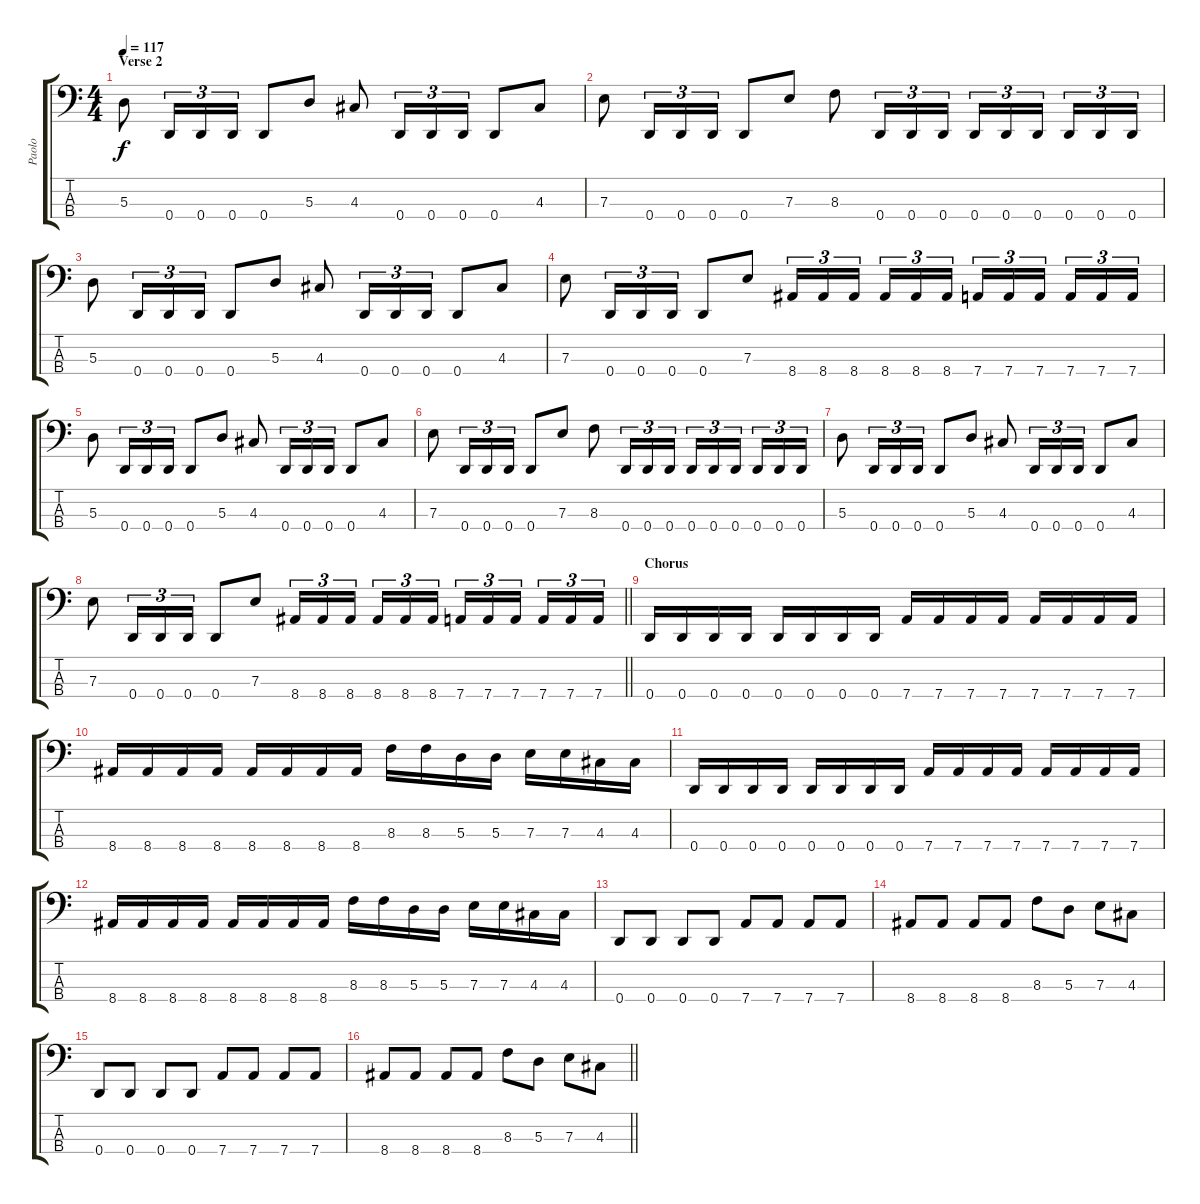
\track ("Paolo" "Paolo") {instrument electricbasspick}
\staff {score tabs}
\tuning (G2 D2 A1 D1) {hide}
\ts (4 4)
\section ("" "Verse 2")
\tempo 117
\clef f4
\ks c
5.3.8{dy f} 0.4.16{tu (3 2)} 0.4.16{tu (3 2)} 0.4.16{tu (3 2)} 0.4.8 5.3.8 4.3.8 0.4.16{tu (3 2)} 0.4.16{tu (3 2)} 0.4.16{tu (3 2)} 0.4.8 4.3.8 |
7.3.8 0.4.16{tu (3 2)} 0.4.16{tu (3 2)} 0.4.16{tu (3 2)} 0.4.8 7.3.8 8.3.8 0.4.16{tu (3 2)} 0.4.16{tu (3 2)} 0.4.16{tu (3 2)} 0.4.16{tu (3 2)} 0.4.16{tu (3 2)} 0.4.16{tu (3 2) beam splitsecondary} 0.4.16{tu (3 2)} 0.4.16{tu (3 2)} 0.4.16{tu (3 2)} |
5.3.8 0.4.16{tu (3 2)} 0.4.16{tu (3 2)} 0.4.16{tu (3 2)} 0.4.8 5.3.8 4.3.8 0.4.16{tu (3 2)} 0.4.16{tu (3 2)} 0.4.16{tu (3 2)} 0.4.8 4.3.8 |
7.3.8 0.4.16{tu (3 2)} 0.4.16{tu (3 2)} 0.4.16{tu (3 2)} 0.4.8 7.3.8 8.4.16{tu (3 2)} 8.4.16{tu (3 2)} 8.4.16{tu (3 2) beam splitsecondary} 8.4.16{tu (3 2)} 8.4.16{tu (3 2)} 8.4.16{tu (3 2)} 7.4.16{tu (3 2)} 7.4.16{tu (3 2)} 7.4.16{tu (3 2) beam splitsecondary} 7.4.16{tu (3 2)} 7.4.16{tu (3 2)} 7.4.16{tu (3 2)} |
5.3.8 0.4.16{tu (3 2)} 0.4.16{tu (3 2)} 0.4.16{tu (3 2)} 0.4.8 5.3.8 4.3.8 0.4.16{tu (3 2)} 0.4.16{tu (3 2)} 0.4.16{tu (3 2)} 0.4.8 4.3.8 |
7.3.8 0.4.16{tu (3 2)} 0.4.16{tu (3 2)} 0.4.16{tu (3 2)} 0.4.8 7.3.8 8.3.8 0.4.16{tu (3 2)} 0.4.16{tu (3 2)} 0.4.16{tu (3 2)} 0.4.16{tu (3 2)} 0.4.16{tu (3 2)} 0.4.16{tu (3 2) beam splitsecondary} 0.4.16{tu (3 2)} 0.4.16{tu (3 2)} 0.4.16{tu (3 2)} |
5.3.8 0.4.16{tu (3 2)} 0.4.16{tu (3 2)} 0.4.16{tu (3 2)} 0.4.8 5.3.8 4.3.8 0.4.16{tu (3 2)} 0.4.16{tu (3 2)} 0.4.16{tu (3 2)} 0.4.8 4.3.8 |
\barLineRight lightlight
7.3.8 0.4.16{tu (3 2)} 0.4.16{tu (3 2)} 0.4.16{tu (3 2)} 0.4.8 7.3.8 8.4.16{tu (3 2)} 8.4.16{tu (3 2)} 8.4.16{tu (3 2) beam splitsecondary} 8.4.16{tu (3 2)} 8.4.16{tu (3 2)} 8.4.16{tu (3 2)} 7.4.16{tu (3 2)} 7.4.16{tu (3 2)} 7.4.16{tu (3 2) beam splitsecondary} 7.4.16{tu (3 2)} 7.4.16{tu (3 2)} 7.4.16{tu (3 2)} |
\section ("" "Chorus")
0.4.16 0.4.16 0.4.16 0.4.16 0.4.16 0.4.16 0.4.16 0.4.16 7.4.16 7.4.16 7.4.16 7.4.16 7.4.16 7.4.16 7.4.16 7.4.16 |
8.4.16 8.4.16 8.4.16 8.4.16 8.4.16 8.4.16 8.4.16 8.4.16 8.3.16 8.3.16 5.3.16 5.3.16 7.3.16 7.3.16 4.3.16 4.3.16 |
0.4.16 0.4.16 0.4.16 0.4.16 0.4.16 0.4.16 0.4.16 0.4.16 7.4.16 7.4.16 7.4.16 7.4.16 7.4.16 7.4.16 7.4.16 7.4.16 |
8.4.16 8.4.16 8.4.16 8.4.16 8.4.16 8.4.16 8.4.16 8.4.16 8.3.16 8.3.16 5.3.16 5.3.16 7.3.16 7.3.16 4.3.16 4.3.16 |
0.4.8 0.4.8 0.4.8 0.4.8 7.4.8 7.4.8 7.4.8 7.4.8 |
8.4.8 8.4.8 8.4.8 8.4.8 8.3.8 5.3.8 7.3.8 4.3.8 |
0.4.8 0.4.8 0.4.8 0.4.8 7.4.8 7.4.8 7.4.8 7.4.8 |
\barLineRight lightlight
8.4.8 8.4.8 8.4.8 8.4.8 8.3.8 5.3.8 7.3.8 4.3.8
